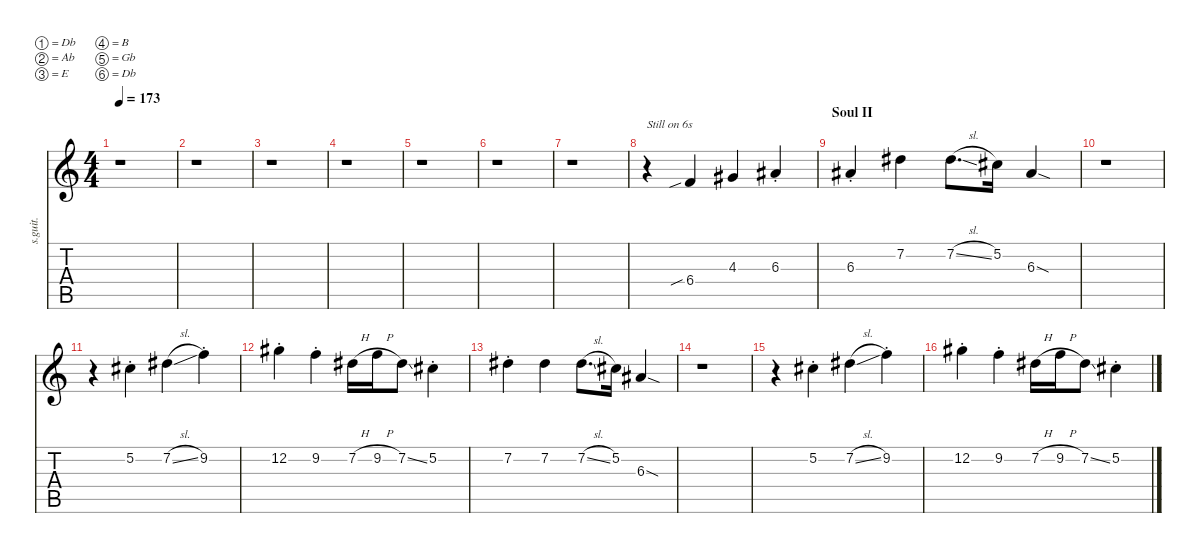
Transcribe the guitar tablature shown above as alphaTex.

\defaultSystemsLayout 4
\hideDynamics
\bracketExtendMode nobrackets
\track ("IV (Outro Overdriven)" "s.guit.") {instrument overdrivenguitar}
\staff {score tabs}
\tuning (Db4 Ab3 E3 B2 Gb2 Db2)
\ts (4 4)
\tempo 173
\clef g2
\ks c
r.1{dy mf} |
r.1 |
r.1 |
r.1 |
r.1 |
r.1 |
r.1 |
r.4{txt "Still on 6s"} 6.4{sib}.4{lyrics (0 "") lyrics (1 "") lyrics (2 "") lyrics (3 "") lyrics (4 "")} 4.3{acc #}.4{lyrics (0 "") lyrics (1 "") lyrics (2 "") lyrics (3 "") lyrics (4 "")} 6.3{st acc #}.4{lyrics (0 "") lyrics (1 "") lyrics (2 "") lyrics (3 "") lyrics (4 "")} |
\section ("" "Soul II")
6.3{st acc #}.4{lyrics (0 "") lyrics (1 "") lyrics (2 "") lyrics (3 "") lyrics (4 "")} 7.2{acc #}.4{lyrics (0 "") lyrics (1 "") lyrics (2 "") lyrics (3 "") lyrics (4 "")} 7.2{sl acc #}.8{d lyrics (0 "") lyrics (1 "") lyrics (2 "") lyrics (3 "") lyrics (4 "")} 5.2{acc #}.16{lyrics (0 "") lyrics (1 "") lyrics (2 "") lyrics (3 "") lyrics (4 "")} 6.3{sod acc #}.4{lyrics (0 "") lyrics (1 "") lyrics (2 "") lyrics (3 "") lyrics (4 "")} |
r.1 |
r.4 5.2{st acc #}.4{lyrics (0 "") lyrics (1 "") lyrics (2 "") lyrics (3 "") lyrics (4 "")} 7.2{sl acc #}.4{lyrics (0 "") lyrics (1 "") lyrics (2 "") lyrics (3 "") lyrics (4 "")} 9.2{st}.4{lyrics (0 "") lyrics (1 "") lyrics (2 "") lyrics (3 "") lyrics (4 "")} |
12.2{st acc #}.4{lyrics (0 "") lyrics (1 "") lyrics (2 "") lyrics (3 "") lyrics (4 "")} 9.2{st}.4{lyrics (0 "") lyrics (1 "") lyrics (2 "") lyrics (3 "") lyrics (4 "")} 7.2{h acc #}.16{lyrics (0 "") lyrics (1 "") lyrics (2 "") lyrics (3 "") lyrics (4 "")} 9.2{h}.16{lyrics (0 "") lyrics (1 "") lyrics (2 "") lyrics (3 "") lyrics (4 "")} 7.2{ss acc #}.8{lyrics (0 "") lyrics (1 "") lyrics (2 "") lyrics (3 "") lyrics (4 "")} 5.2{st acc #}.4{lyrics (0 "") lyrics (1 "") lyrics (2 "") lyrics (3 "") lyrics (4 "")} |
7.2{st acc #}.4{lyrics (0 "") lyrics (1 "") lyrics (2 "") lyrics (3 "") lyrics (4 "")} 7.2{acc #}.4{lyrics (0 "") lyrics (1 "") lyrics (2 "") lyrics (3 "") lyrics (4 "")} 7.2{sl acc #}.8{d lyrics (0 "") lyrics (1 "") lyrics (2 "") lyrics (3 "") lyrics (4 "")} 5.2{acc #}.16{lyrics (0 "") lyrics (1 "") lyrics (2 "") lyrics (3 "") lyrics (4 "")} 6.3{sod acc #}.4{lyrics (0 "") lyrics (1 "") lyrics (2 "") lyrics (3 "") lyrics (4 "")} |
r.1 |
r.4 5.2{st acc #}.4{lyrics (0 "") lyrics (1 "") lyrics (2 "") lyrics (3 "") lyrics (4 "")} 7.2{sl acc #}.4{lyrics (0 "") lyrics (1 "") lyrics (2 "") lyrics (3 "") lyrics (4 "")} 9.2{st}.4{lyrics (0 "") lyrics (1 "") lyrics (2 "") lyrics (3 "") lyrics (4 "")} |
12.2{st acc #}.4{lyrics (0 "") lyrics (1 "") lyrics (2 "") lyrics (3 "") lyrics (4 "")} 9.2{st}.4{lyrics (0 "") lyrics (1 "") lyrics (2 "") lyrics (3 "") lyrics (4 "")} 7.2{h acc #}.16{lyrics (0 "") lyrics (1 "") lyrics (2 "") lyrics (3 "") lyrics (4 "")} 9.2{h}.16{lyrics (0 "") lyrics (1 "") lyrics (2 "") lyrics (3 "") lyrics (4 "")} 7.2{ss acc #}.8{lyrics (0 "") lyrics (1 "") lyrics (2 "") lyrics (3 "") lyrics (4 "")} 5.2{st acc #}.4{lyrics (0 "") lyrics (1 "") lyrics (2 "") lyrics (3 "") lyrics (4 "")}
